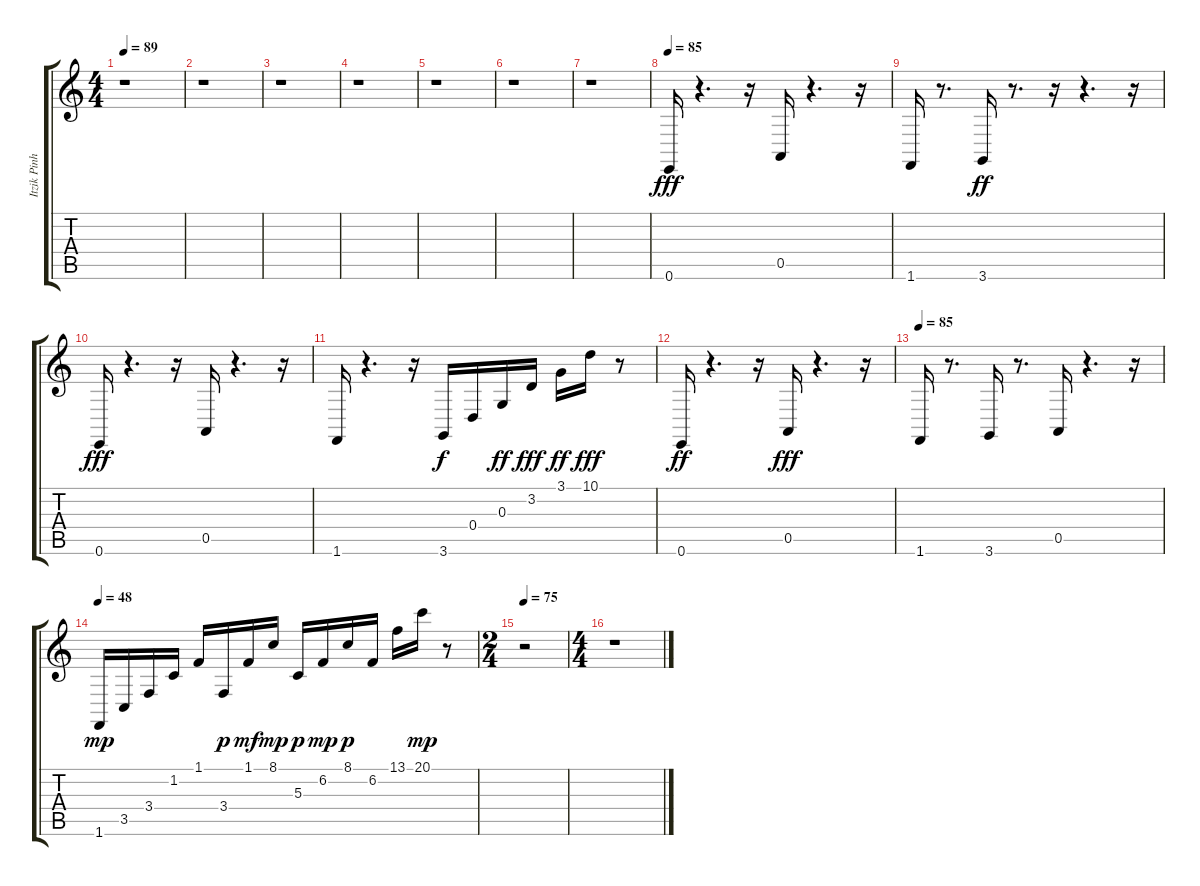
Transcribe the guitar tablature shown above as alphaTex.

\track ("Itzik Pinhassi" "Itzik Pinh") {instrument pizzicatostrings}
\staff {score tabs}
\tuning (E4 B3 G3 D3 A2 E2) {hide}
\ts (4 4)
\tempo 89
\clef g2
\ks c
r.1{dy mp} |
r.1 |
r.1 |
r.1 |
r.1 |
r.1 |
r.1 |
\tempo 85
0.6.16{dy fff} r.4{d} r.16 0.5.16 r.4{d} r.16 |
1.6.16 r.8{d} 3.6.16{dy ff} r.8{d} r.16 r.4{d} r.16 |
0.6.16{dy fff} r.4{d} r.16 0.5.16 r.4{d} r.16 |
1.6.16 r.4{d} r.16 3.6.16{dy f} 0.4.16 0.3.16{dy ff} 3.2.16{dy fff} 3.1.16{dy ff} 10.1.16{dy fff} r.8 |
0.6.16{dy ff} r.4{d} r.16 0.5.16{dy fff} r.4{d} r.16 |
\tempo 85
1.6.16 r.8{d} 3.6.16 r.8{d} 0.5.16 r.4{d} r.16 |
\tempo 48
1.6.16{dy mp} 3.5.16 3.4.16 1.2.16 1.1.16 3.4.16{dy p} 1.1.16{dy mf} 8.1.16{dy mp} 5.3.16{dy p} 6.2.16{dy mp} 8.1.16{dy p} 6.2.16 13.1.16 20.1.16{dy mp} r.8 |
\ts (2 4)
\tempo 75
r.2 |
\ts (4 4)
r.1
